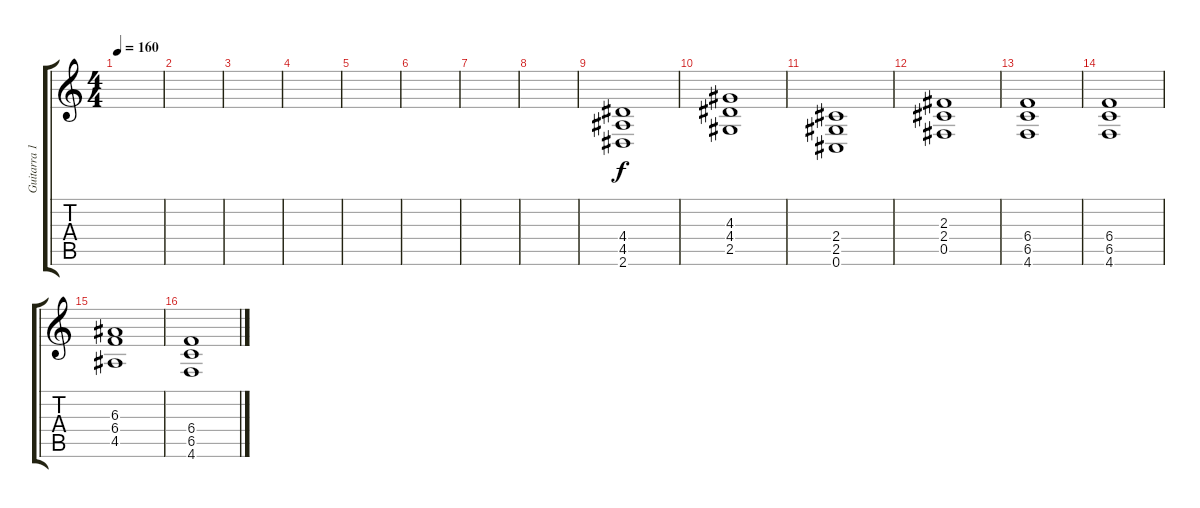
\track ("Guitarra 1" "Guitarra 1") {instrument distortionguitar}
\staff {score tabs}
\tuning (Db4 Ab3 E3 B2 Gb2 Db2) {hide}
\ts (4 4)
\tempo 160
\clef g2
\ks c
|
|
|
|
|
|
|
|
(4.4 4.5 2.6).1 |
(4.3 4.4 2.5).1 |
(2.4 2.5 0.6).1 |
(2.3 2.4 0.5).1 |
(6.4 6.5 4.6).1 |
(6.4 6.5 4.6).1 |
(6.3 6.4 4.5).1 |
(6.4 6.5 4.6).1
